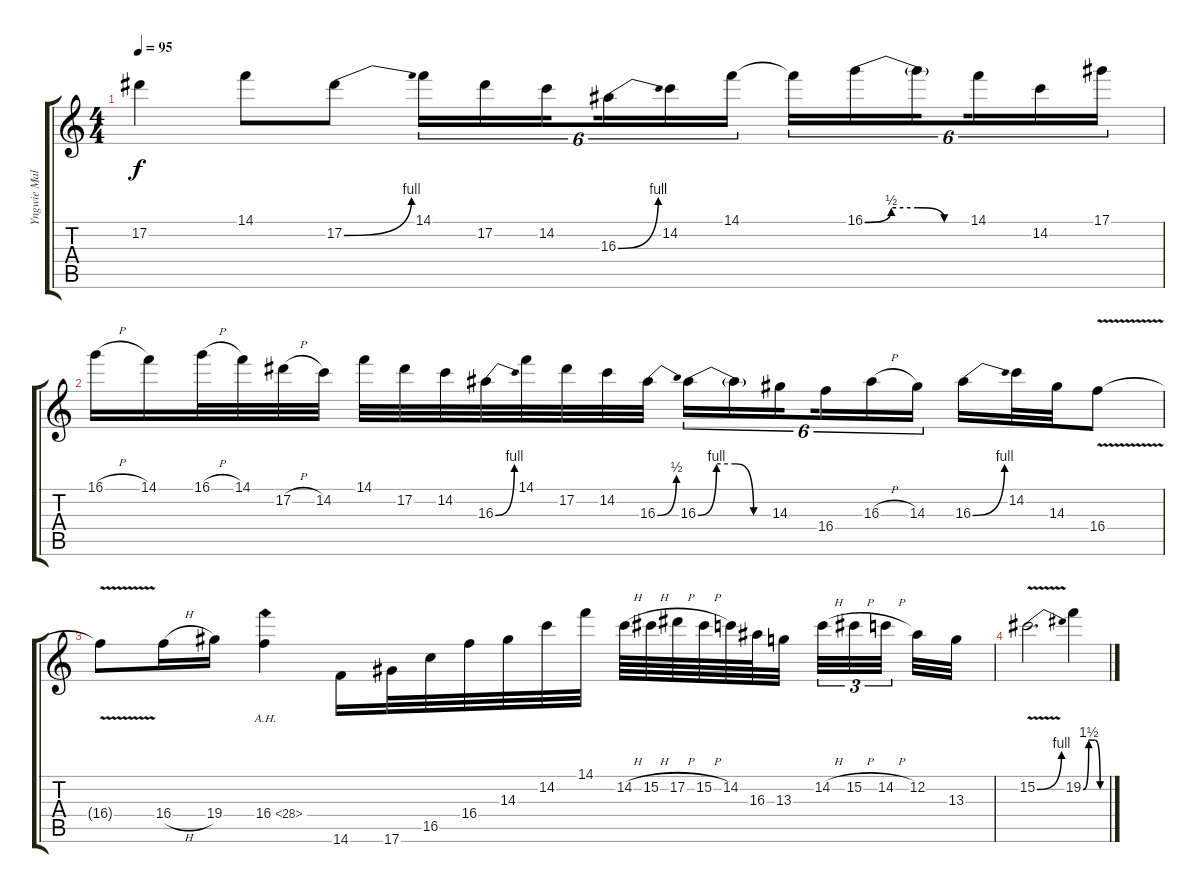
\track ("Yngwie Malmsteen" "Yngwie Mal") {instrument acousticguitarnylon}
\staff {score tabs}
\tuning (Eb4 Bb3 Gb3 Db3 Ab2 Eb2) {hide}
\ts (4 4)
\tempo 95
\clef g2
\ks c
17.2{t}.4{dy f} 14.1.8 17.2{be (bend 0 0 60 4)}.8 14.1.16{tu (6 4)} 17.2.16{tu (6 4)} 14.2.16{tu (6 4) beam splitsecondary} 16.3{be (bend 0 0 60 4)}.16{tu (6 4)} 14.2.16{tu (6 4)} 14.1.16{tu (6 4)} 14.1{t}.16{tu (6 4)} 16.1{be (custom 0 0 15 2 30 2 45 0 60 0)}.16{tu (6 4)} 16.1{t}.16{tu (6 4) beam splitsecondary} 14.1.16{tu (6 4)} 14.2.16{tu (6 4)} 17.1.16{tu (6 4)} |
16.1{h}.16 14.1.16 16.1{h}.32 14.1.32 17.2{h}.32 14.2.32 14.1.32 17.2.32 14.2.32 16.3{be (bend 0 0 60 4)}.32 14.1.32 17.2.32 14.2.32 16.3{be (bend 0 0 60 2)}.32 16.3{be (custom 0 0 15 4 30 4 45 0 60 0)}.16{tu (6 4)} 16.3{t}.16{tu (6 4)} 14.3.16{tu (6 4) beam splitsecondary} 16.4.16{tu (6 4)} 16.3{h}.16{tu (6 4)} 14.3.16{tu (6 4)} 16.3{be (bend 0 0 60 4)}.16 14.2.32 14.3.32 16.4{v}.8 |
16.4{t}.8 16.4{h}.16 19.4.16 16.4{ah 12}.4 14.6.16 17.6.32 16.5.32 16.4.32 14.3.32 14.2.32 14.1.32 14.2{h}.64 15.2{h}.64 17.2{h}.64 15.2{h}.64 14.2.64 16.3.64 13.3.32{beam splitsecondary} 14.2{h}.32{tu (3 2)} 15.2{h}.32{tu (3 2)} 14.2{h}.32{tu (3 2) beam splitsecondary} 12.2.32 13.3.32 |
15.2{be (bend 0 0 60 4) v}.2{d} 19.2{be (custom 0 0 15 6 30 6 45 0 60 0)}.4
